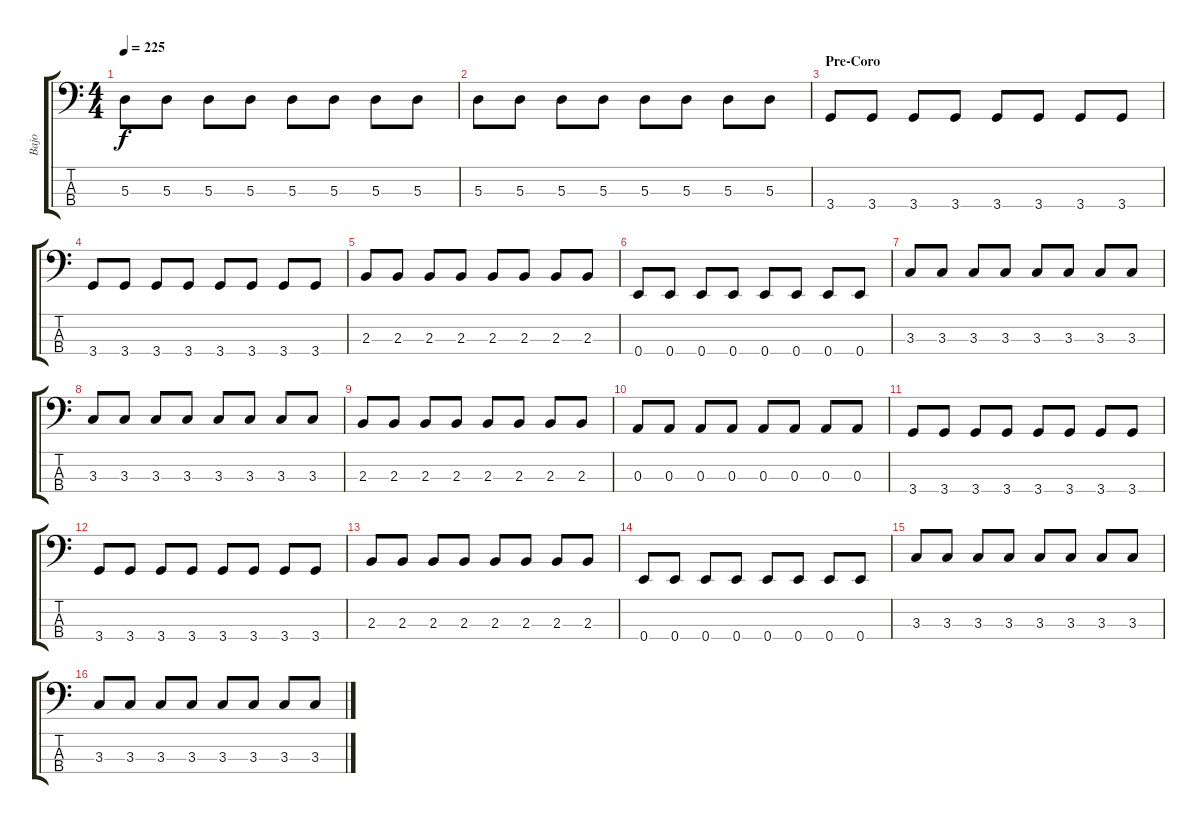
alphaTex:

\track ("Bajo" "Bajo") {instrument electricbassfinger}
\staff {score tabs}
\tuning (G2 D2 A1 E1) {hide}
\ts (4 4)
\tempo 225
\clef f4
\ks c
5.3.8{dy f} 5.3.8 5.3.8 5.3.8 5.3.8 5.3.8 5.3.8 5.3.8 |
5.3.8 5.3.8 5.3.8 5.3.8 5.3.8 5.3.8 5.3.8 5.3.8 |
\section ("" "Pre-Coro")
3.4.8 3.4.8 3.4.8 3.4.8 3.4.8 3.4.8 3.4.8 3.4.8 |
3.4.8 3.4.8 3.4.8 3.4.8 3.4.8 3.4.8 3.4.8 3.4.8 |
2.3.8 2.3.8 2.3.8 2.3.8 2.3.8 2.3.8 2.3.8 2.3.8 |
0.4.8 0.4.8 0.4.8 0.4.8 0.4.8 0.4.8 0.4.8 0.4.8 |
3.3.8 3.3.8 3.3.8 3.3.8 3.3.8 3.3.8 3.3.8 3.3.8 |
3.3.8 3.3.8 3.3.8 3.3.8 3.3.8 3.3.8 3.3.8 3.3.8 |
2.3.8 2.3.8 2.3.8 2.3.8 2.3.8 2.3.8 2.3.8 2.3.8 |
0.3.8 0.3.8 0.3.8 0.3.8 0.3.8 0.3.8 0.3.8 0.3.8 |
3.4.8 3.4.8 3.4.8 3.4.8 3.4.8 3.4.8 3.4.8 3.4.8 |
3.4.8 3.4.8 3.4.8 3.4.8 3.4.8 3.4.8 3.4.8 3.4.8 |
2.3.8 2.3.8 2.3.8 2.3.8 2.3.8 2.3.8 2.3.8 2.3.8 |
0.4.8 0.4.8 0.4.8 0.4.8 0.4.8 0.4.8 0.4.8 0.4.8 |
3.3.8 3.3.8 3.3.8 3.3.8 3.3.8 3.3.8 3.3.8 3.3.8 |
3.3.8 3.3.8 3.3.8 3.3.8 3.3.8 3.3.8 3.3.8 3.3.8
